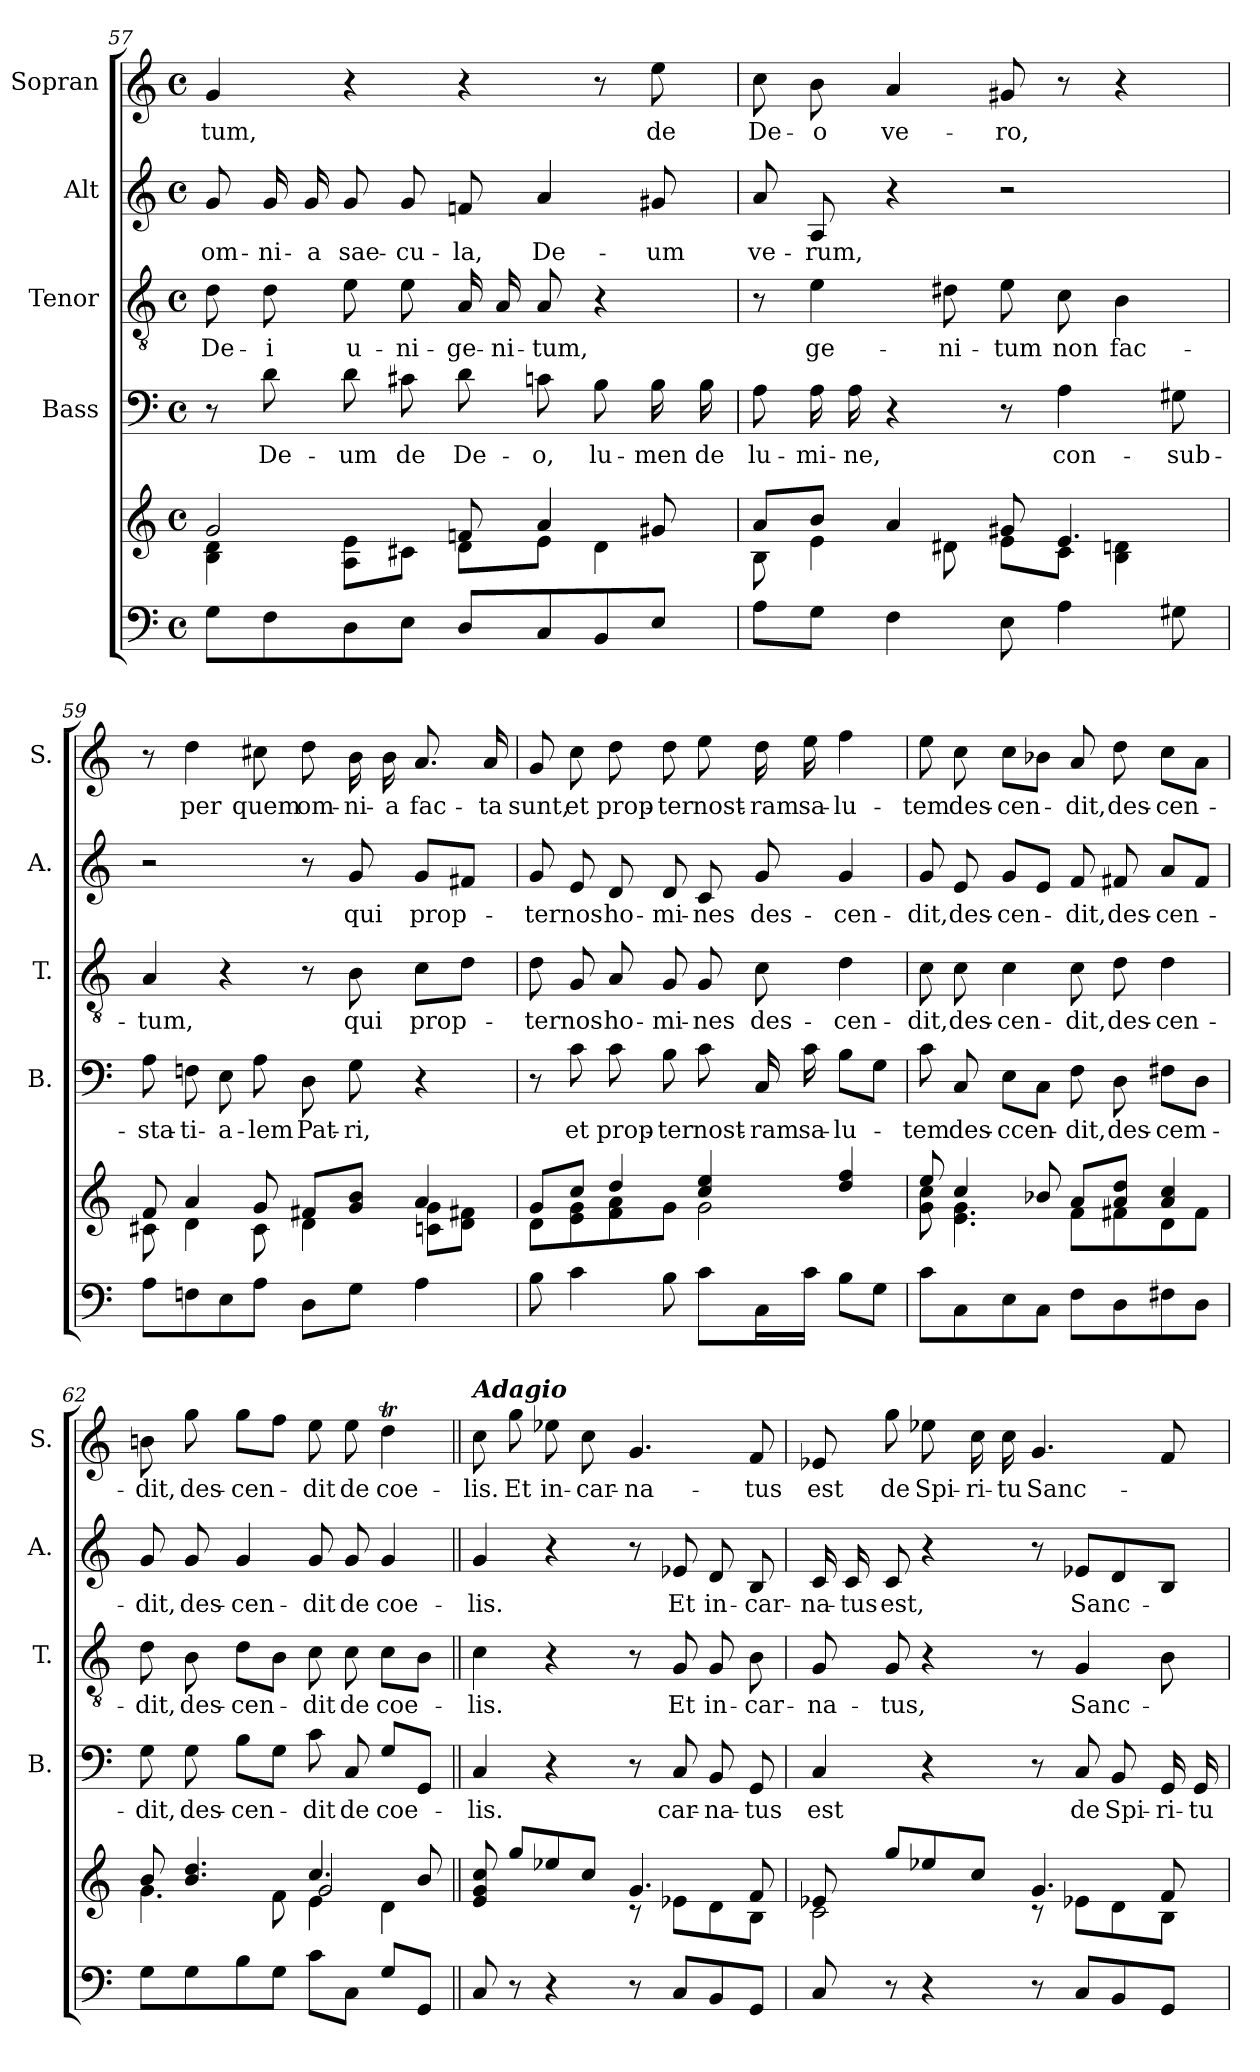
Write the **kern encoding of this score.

**kern	**kern	**kern	**text	**kern	**text	**kern	**text	**kern	**text
*part5	*part5	*part4	*part4	*part3	*part3	*part2	*part2	*part1	*part1
*staff6	*staff5	*staff4	*staff4	*staff3	*staff3	*staff2	*staff2	*staff1	*staff1
*	*	*I"Bass	*	*I"Tenor	*	*I"Alt	*	*I"Sopran	*
*	*	*I'B.	*	*I'T.	*	*I'A.	*	*I'S.	*
!!LO:PB:g=z
*clefF4	*clefG2	*clefF4	*	*clefGv2	*	*clefG2	*	*clefG2	*
*k[]	*k[]	*k[]	*	*k[]	*	*k[]	*	*k[]	*
*C:	*C:	*C:	*	*C:	*	*C:	*	*C:	*
*M4/4	*M4/4	*M4/4	*	*M4/4	*	*M4/4	*	*M4/4	*
*met(c)	*met(c)	*met(c)	*	*met(c)	*	*met(c)	*	*met(c)	*
=57	=57	=57	=57	=57	=57	=57	=57	=57	=57
*	*^	*	*	*	*	*	*	*	*
!	!	!	!	!	!	!LO:LY:b	!	!LO:LY:b	!	!LO:LY:b
8G\L	2g/	4B\ 4d\	8r	.	8d\	De-	8g/	om-	4g/	-tum,
!	!	!	!	!LO:LY:b	!	!LO:LY:b	!	!LO:LY:b	!	!
8F\	.	.	8d\	De-	8d\	-i	16g/	-ni-	.	.
!	!	!	!	!	!	!	!	!LO:LY:b	!	!
.	.	.	.	.	.	.	16g/	-a	.	.
!	!	!	!	!LO:LY:b	!	!LO:LY:b	!	!LO:LY:b	!	!
8D\	.	8A\ 8e\L	8d\	-um	8e\	u-	8g/	sae-	4r	.
!	!	!	!	!LO:LY:b	!	!LO:LY:b	!	!LO:LY:b	!	!
8E\J	.	8c#X\J	8c#X\	de	8e\	-ni-	8g/	-cu-	.	.
!	!	!	!	!LO:LY:b	!	!LO:LY:b	!	!LO:LY:b	!	!
8D/L	8fn/	8d\L	8d\	De-	16A/	-ge-	8fn/	-la,	4r	.
!	!	!	!	!	!	!LO:LY:b	!	!	!	!
.	.	.	.	.	16A/	-ni-	.	.	.	.
!	!	!	!	!LO:LY:b	!	!LO:LY:b	!	!LO:LY:b	!	!
8C/	4a/	8e\J	8cn\	-o,	8A/	-tum,	4a/	De-	.	.
!	!	!	!	!LO:LY:b	!	!	!	!	!	!
8BB/	.	4d\	8B\	lu-	4r	.	.	.	8r	.
!	!	!	!	!LO:LY:b	!	!	!	!LO:LY:b	!	!LO:LY:b
8E/J	8g#X/	.	16B\	-men	.	.	8g#X/	-um	8ee\	de
!	!	!	!	!LO:LY:b	!	!	!	!	!	!
.	.	.	16B\	de	.	.	.	.	.	.
=58	=58	=58	=58	=58	=58	=58	=58	=58	=58	=58
!	!	!	!	!LO:LY:b	!	!	!	!LO:LY:b	!	!LO:LY:b
8A\L	8a/L	8B\	8A\	lu-	8r	.	8a/	ve-	8cc\	De-
!	!	!	!	!LO:LY:b	!	!LO:LY:b	!	!LO:LY:b	!	!LO:LY:b
8G\J	8b/J	4e\	16A\	-mi-	4e\	ge-	8A/	-rum,	8b\	-o
!	!	!	!	!LO:LY:b	!	!	!	!	!	!
.	.	.	16A\	-ne,	.	.	.	.	.	.
!	!	!	!	!	!	!	!	!	!	!LO:LY:b
4F\	4a/	.	4r	.	.	.	4r	.	4a/	ve-
!	!	!	!	!	!	!LO:LY:b	!	!	!	!
.	.	8d#X\	.	.	8d#X\	-ni-	.	.	.	.
!	!	!	!	!	!	!LO:LY:b	!	!	!	!LO:LY:b
8E\	8g#X/	8e\L	8r	.	8e\	-tum	2r	.	8g#X/	-ro,
!	!	!	!	!LO:LY:b	!	!LO:LY:b	!	!	!	!
4A\	4.e/	8c\J	4A\	con-	8c\	non	.	.	8r	.
!	!	!	!	!	!	!LO:LY:b	!	!	!	!
.	.	4B\ 4dn\	.	.	4B\	fac-	.	.	4r	.
!	!	!	!	!LO:LY:b	!	!	!	!	!	!
8G#X\	.	.	8G#X\	-sub-	.	.	.	.	.	.
=59	=59	=59	=59	=59	=59	=59	=59	=59	=59	=59
!	!	!	!	!LO:LY:b	!	!LO:LY:b	!	!	!	!
8A\L	8f/	8c#X\	8A\	-sta-	4A/	-tum,	2r	.	8r	.
!	!	!	!	!LO:LY:b	!	!	!	!	!	!LO:LY:b
8Fn\	4a/	4d\	8Fn\	-ti-	.	.	.	.	4dd\	per
!	!	!	!	!LO:LY:b	!	!	!	!	!	!
8E\	.	.	8E\	-a-	4r	.	.	.	.	.
!	!	!	!	!LO:LY:b	!	!	!	!	!	!LO:LY:b
8A\J	8g/	8c#\	8A\	-lem	.	.	.	.	8cc#X\	quem
!	!	!	!	!LO:LY:b	!	!	!	!	!	!LO:LY:b
8D\L	8f#X/L	4d\	8D\	Pat-	8r	.	8r	.	8dd\	om-
!	!	!	!	!LO:LY:b	!	!LO:LY:b	!	!LO:LY:b	!	!LO:LY:b
8G\J	8g/ 8b/J	.	8G\	-ri,	8B\	qui	8g/	qui	16b\	-ni-
!	!	!	!	!	!	!	!	!	!	!LO:LY:b
.	.	.	.	.	.	.	.	.	16b\	-a
!	!	!	!	!	!	!LO:LY:b	!	!LO:LY:b	!	!LO:LY:b
4A\	4a/	8cn\ 8g\L	4r	.	8c\L	prop-	8g/L	prop-	8.a/	fac-
.	.	8d\ 8f#X\J	.	.	8d\J	.	8f#X/J	.	.	.
!	!	!	!	!	!	!	!	!	!	!LO:LY:b
.	.	.	.	.	.	.	.	.	16a/	-ta
!!LO:LB:g=z
=60	=60	=60	=60	=60	=60	=60	=60	=60	=60	=60
!	!	!	!	!	!	!LO:LY:b	!	!LO:LY:b	!	!LO:LY:b
8B\	8g/L	8d\L	8r	.	8d\	-ter	8g/	-ter	8g/	sunt,
!	!	!	!	!LO:LY:b	!	!LO:LY:b	!	!LO:LY:b	!	!LO:LY:b
4c\	8cc/J	8e\ 8g\	8c\	et	8G/	nos	8e/	nos	8cc\	et
!	!	!	!	!LO:LY:b	!	!LO:LY:b	!	!LO:LY:b	!	!LO:LY:b
.	4dd/	8f\ 8a\	8c\	prop-	8A/	ho-	8d/	ho-	8dd\	prop-
!	!	!	!	!LO:LY:b	!	!LO:LY:b	!	!LO:LY:b	!	!LO:LY:b
8B\	.	8g\J	8B\	-ter	8G/	-mi-	8d/	-mi-	8dd\	-ter
!	!	!	!	!LO:LY:b	!	!LO:LY:b	!	!LO:LY:b	!	!LO:LY:b
8c\L	4cc/ 4ee/	2g\	8c\	nost-	8G/	-nes	8c/	-nes	8ee\	nost-
!	!	!	!	!LO:LY:b	!	!LO:LY:b	!	!LO:LY:b	!	!LO:LY:b
16C\L	.	.	16C/	-ram	8c\	des-	8g/	des-	16dd\	-ram
!	!	!	!	!LO:LY:b	!	!	!	!	!	!LO:LY:b
16c\JJ	.	.	16c\	sa-	.	.	.	.	16ee\	sa-
!	!	!	!	!LO:LY:b	!	!LO:LY:b	!	!LO:LY:b	!	!LO:LY:b
8B\L	4dd/ 4ff/	.	8B\L	-lu-	4d\	-cen-	4g/	-cen-	4ff\	-lu-
8G\J	.	.	8G\J	.	.	.	.	.	.	.
=61	=61	=61	=61	=61	=61	=61	=61	=61	=61	=61
!	!	!	!	!LO:LY:b	!	!LO:LY:b	!	!LO:LY:b	!	!LO:LY:b
8c\L	8ee/	8g\ 8cc\	8c\	-tem	8c\	-dit,	8g/	-dit,	8ee\	-tem
!	!	!	!	!LO:LY:b	!	!LO:LY:b	!	!LO:LY:b	!	!LO:LY:b
8C\	4cc/	4.e\ 4.g\	8C/	des-	8c\	des-	8e/	des-	8cc\	des-
!	!	!	!	!LO:LY:b	!	!LO:LY:b	!	!LO:LY:b	!	!LO:LY:b
8E\	.	.	8E\L	-ccen-	4c\	-cen-	8g/L	-cen-	8cc\L	-cen-
8C\J	8b-X/	.	8C\J	.	.	.	8e/J	.	8b-X\J	.
!	!	!	!	!LO:LY:b	!	!LO:LY:b	!	!LO:LY:b	!	!LO:LY:b
8F\L	8a/L	8f\L	8F\	-dit,	8c\	-dit,	8f/	-dit,	8a/	-dit,
!	!	!	!	!LO:LY:b	!	!LO:LY:b	!	!LO:LY:b	!	!LO:LY:b
8D\	8a/ 8dd/J	8f#X\	8D\	des-	8d\	des-	8f#X/	des-	8dd\	des-
!	!	!	!	!LO:LY:b	!	!LO:LY:b	!	!LO:LY:b	!	!LO:LY:b
8F#X\	4a/ 4cc/	8d\	8F#X\L	-cem-	4d\	-cen-	8a/L	-cen-	8cc\L	-cen-
8D\J	.	8f#\J	8D\J	.	.	.	8f#/J	.	8a\J	.
=62	=62	=62	=62	=62	=62	=62	=62	=62	=62	=62
*	*	*^	*	*	*	*	*	*	*	*
!	!	!	!	!	!LO:LY:b	!	!LO:LY:b	!	!LO:LY:b	!	!LO:LY:b
8G\L	8b/	4.g\	2ryy	8G\	-dit,	8d\	-dit,	8g/	-dit,	8bn\	-dit,
!	!	!	!	!	!LO:LY:b	!	!LO:LY:b	!	!LO:LY:b	!	!LO:LY:b
8G\	4.b/ 4.dd/	.	.	8G\	des-	8B\	des-	8g/	des-	8gg\	des-
!	!	!	!	!	!LO:LY:b	!	!LO:LY:b	!	!LO:LY:b	!	!LO:LY:b
8B\	.	.	.	8B\L	-cen-	8d\L	-cen-	4g/	-cen-	8gg\L	-cen-
8G\J	.	8f\	.	8G\J	.	8B\J	.	.	.	8ff\J	.
!	!	!	!	!	!LO:LY:b	!	!LO:LY:b	!	!LO:LY:b	!	!LO:LY:b
8c\L	4.cc/	4e\	2g/	8c\	-dit	8c\	-dit	8g/	-dit	8ee\	-dit
!	!	!	!	!	!LO:LY:b	!	!LO:LY:b	!	!LO:LY:b	!	!LO:LY:b
8C\J	.	.	.	8C/	de	8c\	de	8g/	de	8ee\	de
!	!	!	!	!	!LO:LY:b	!	!LO:LY:b	!	!LO:LY:b	!	!LO:LY:b
8G/L	.	4d\	.	8G/L	coe-	8c\L	coe-	4g/	coe-	4ddT\	coe-
8GG/J	8b/	.	.	8GG/J	.	8B\J	.	.	.	.	.
*	*	*v	*v	*	*	*	*	*	*	*	*
!!LO:PB:g=z
=63||	=63||	=63||	=63||	=63||	=63||	=63||	=63||	=63||	=63||	=63||
!	!	!	!	!	!	!	!	!	!LO:TX:a:Bi:t=Adagio	!
!	!	!	!	!LO:LY:b	!	!LO:LY:b	!	!LO:LY:b	!	!LO:LY:b
8C/	8e/ 8g/ 8cc/	2ryy	4C/	-lis.	4c\	-lis.	4g/	-lis.	8cc\	-lis.
!	!	!	!	!	!	!	!	!	!	!LO:LY:b
8r	8gg/L	.	.	.	.	.	.	.	8gg\	Et
!	!	!	!	!	!	!	!	!	!	!LO:LY:b
4r	8ee-X/	.	4r	.	4r	.	4r	.	8ee-X\	in-
!	!	!	!	!	!	!	!	!	!	!LO:LY:b
.	8cc/J	.	.	.	.	.	.	.	8cc\	-car-
!	!	!	!	!	!	!	!	!	!	!LO:LY:b
8r	4.g/	8rc	8r	.	8r	.	8r	.	4.g/	-na-
!	!	!	!	!LO:LY:b	!	!LO:LY:b	!	!LO:LY:b	!	!
8C/L	.	8e-X\L	8C/	car-	8G/	Et	8e-X/	Et	.	.
!	!	!	!	!LO:LY:b	!	!LO:LY:b	!	!LO:LY:b	!	!
8BB/	.	8d\	8BB/	-na-	8G/	in-	8d/	in-	.	.
!	!	!	!	!LO:LY:b	!	!LO:LY:b	!	!LO:LY:b	!	!LO:LY:b
8GG/J	8f/	8B\J	8GG/	-tus	8B\	-car-	8B/	-car-	8f/	-tus
=64	=64	=64	=64	=64	=64	=64	=64	=64	=64	=64
!	!	!	!	!LO:LY:b	!	!LO:LY:b	!	!LO:LY:b	!	!LO:LY:b
8C/	8e-X/	2c\	4C/	est	8G/	-na-	16c/	-na-	8e-X/	est
!	!	!	!	!	!	!	!	!LO:LY:b	!	!
.	.	.	.	.	.	.	16c/	-tus	.	.
!	!	!	!	!	!	!LO:LY:b	!	!LO:LY:b	!	!LO:LY:b
8r	8gg/L	.	.	.	8G/	-tus,	8c/	est,	8gg\	de
!	!	!	!	!	!	!	!	!	!	!LO:LY:b
4r	8ee-X/	.	4r	.	4r	.	4r	.	8ee-X\	Spi-
!	!	!	!	!	!	!	!	!	!	!LO:LY:b
.	8cc/J	.	.	.	.	.	.	.	16cc\	-ri-
!	!	!	!	!	!	!	!	!	!	!LO:LY:b
.	.	.	.	.	.	.	.	.	16cc\	-tu
!	!	!	!	!	!	!	!	!	!	!LO:LY:b
8r	4.g/	8rc	8r	.	8r	.	8r	.	4.g/	Sanc-
!	!	!	!	!LO:LY:b	!	!LO:LY:b	!	!LO:LY:b	!	!
8C/L	.	8e-X\L	8C/	de	4G/	Sanc-	8e-X/L	Sanc-	.	.
!	!	!	!	!LO:LY:b	!	!	!	!	!	!
8BB/	.	8d\	8BB/	Spi-	.	.	8d/	.	.	.
!	!	!	!	!LO:LY:b	!	!	!	!	!	!
8GG/J	8f/	8B\J	16GG/	-ri-	8B\	.	8B/J	.	8f/	.
!	!	!	!	!LO:LY:b	!	!	!	!	!	!
.	.	.	16GG/	-tu	.	.	.	.	.	.
*	*v	*v	*	*	*	*	*	*	*	*
=	=	=	=	=	=	=	=	=	=
*-	*-	*-	*-	*-	*-	*-	*-	*-	*-
